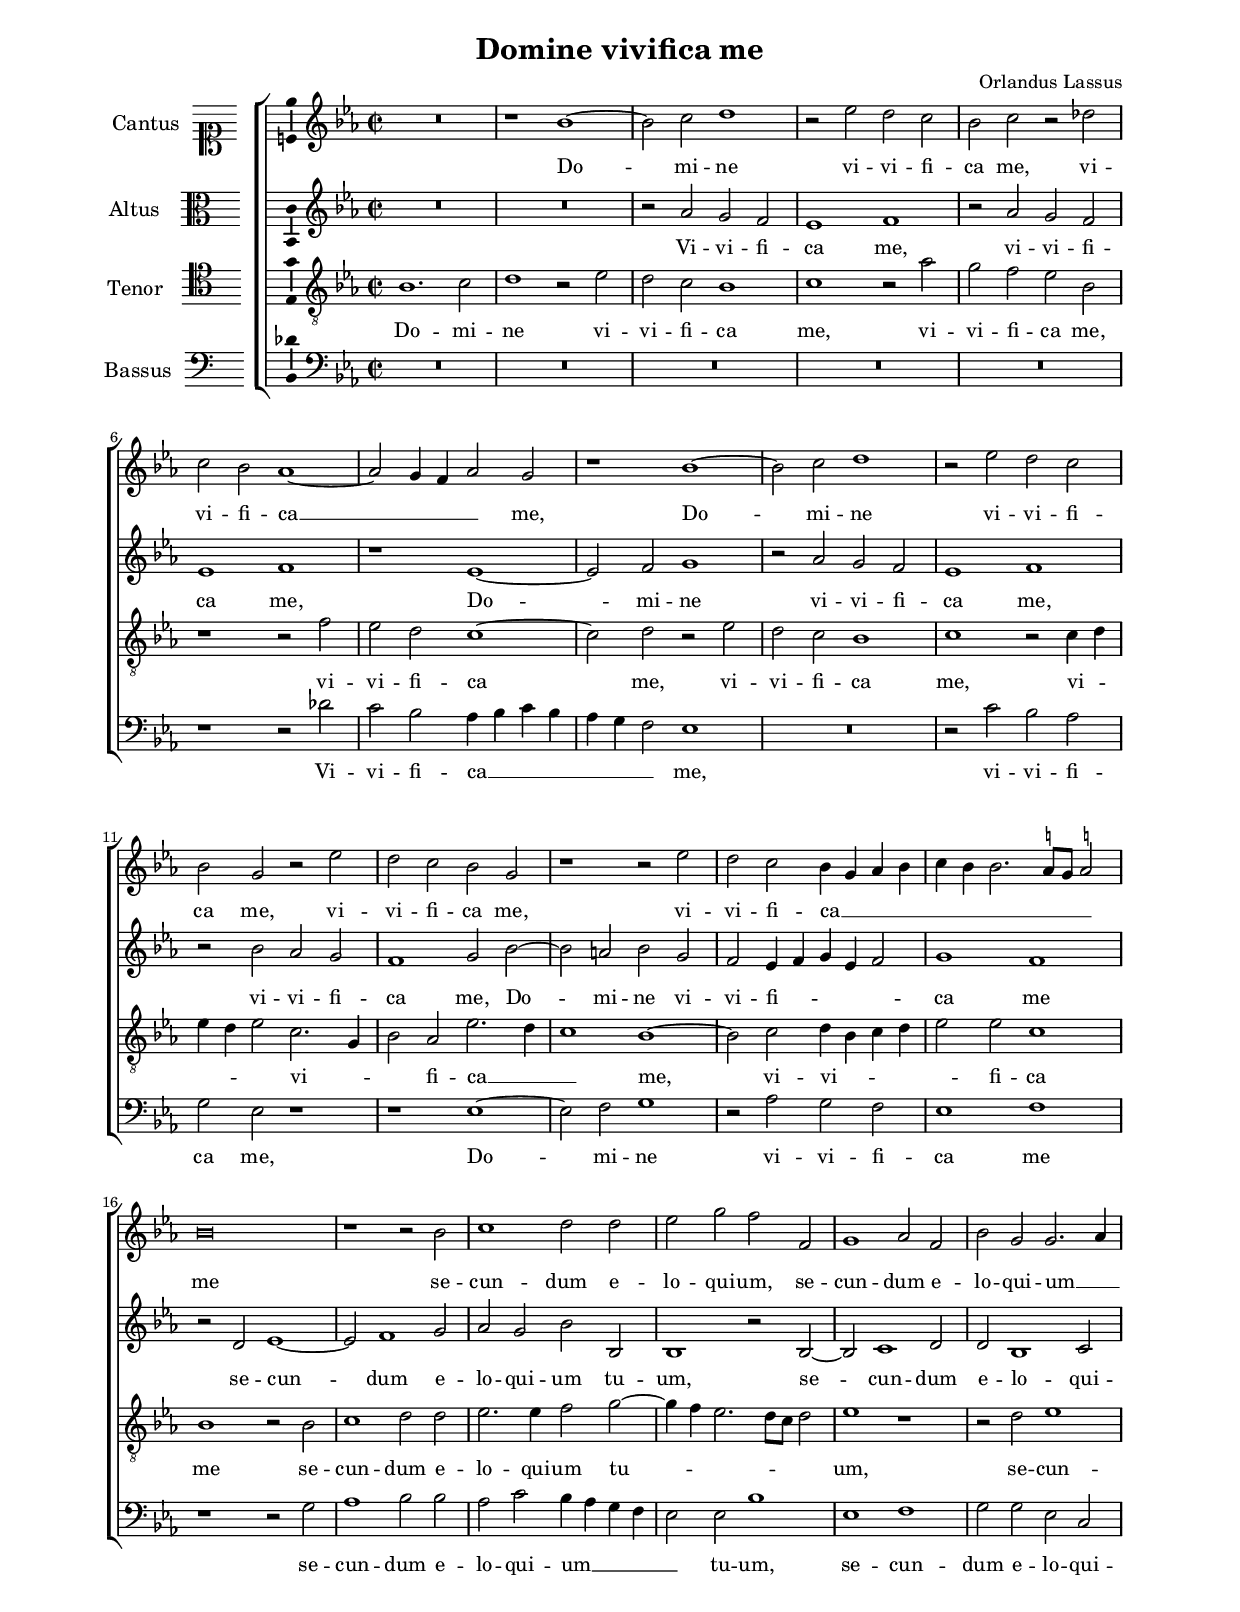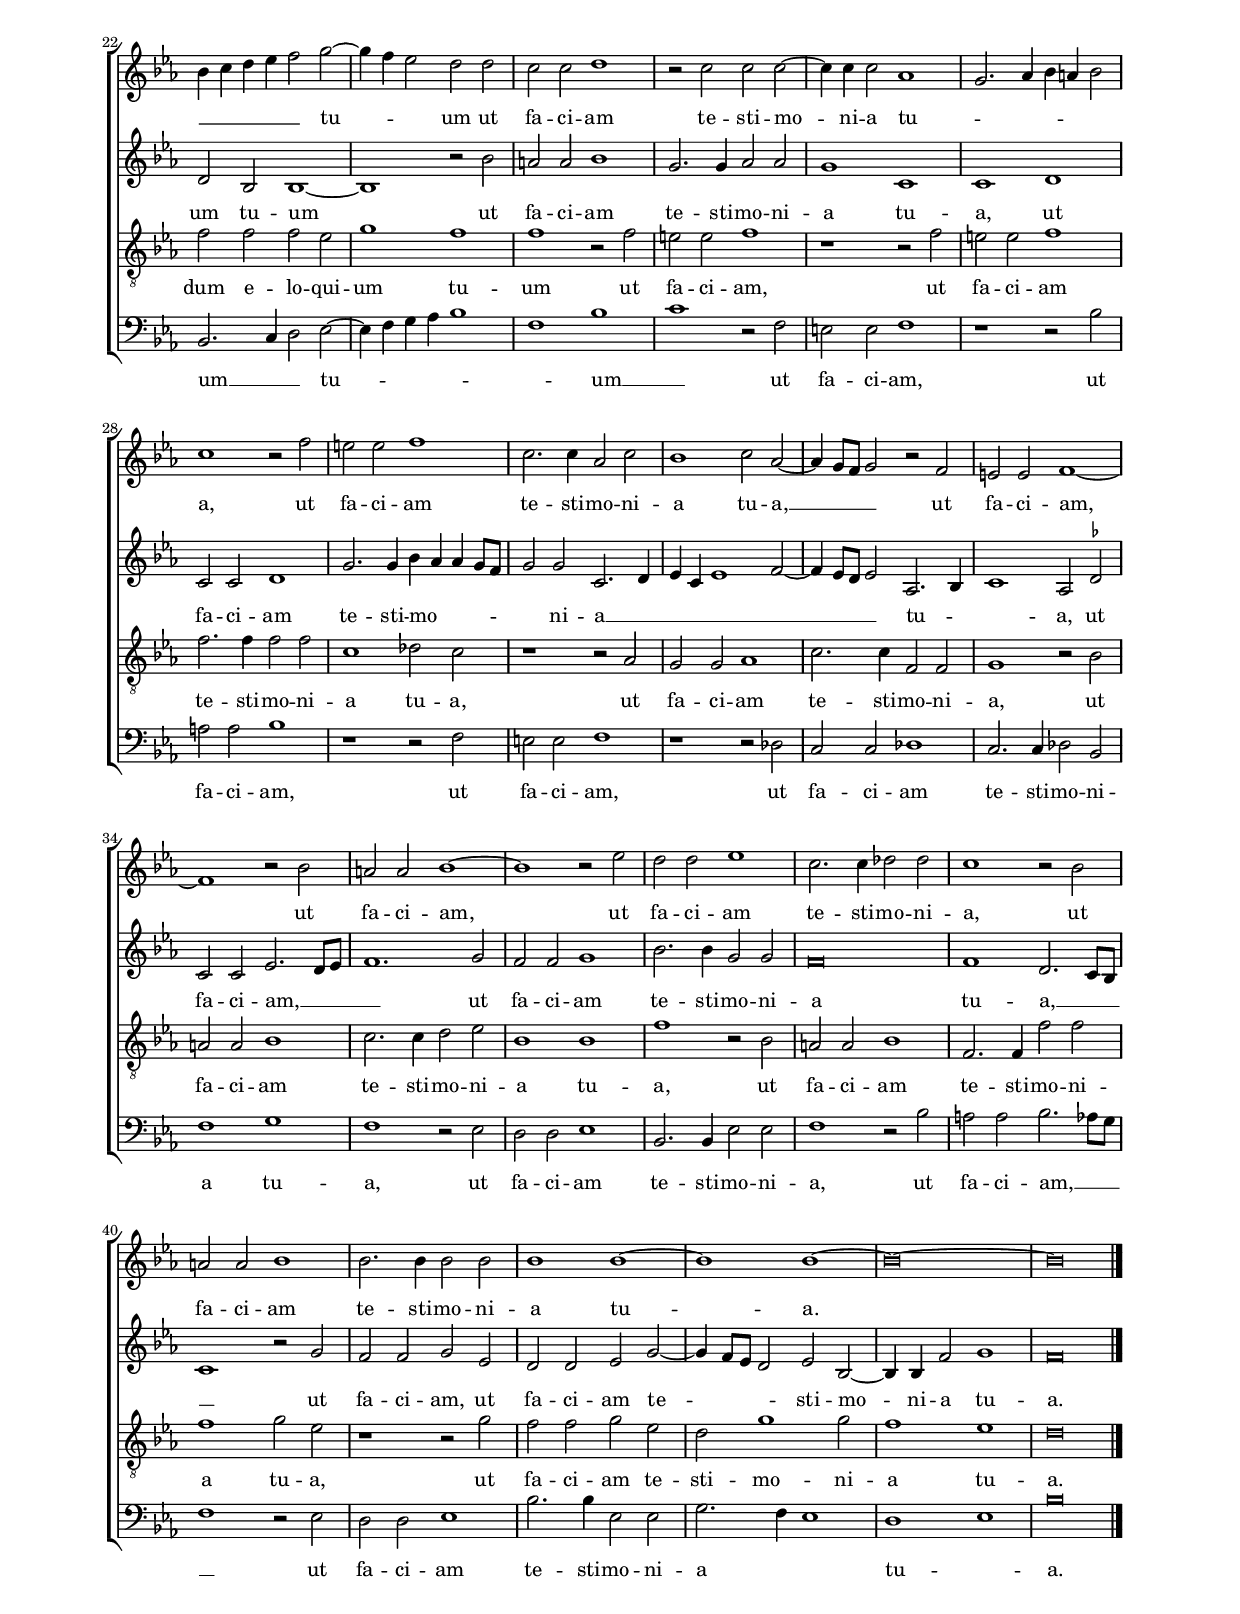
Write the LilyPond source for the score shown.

\header
{
  title="Domine vivifica me"
  composer="Orlandus Lassus"
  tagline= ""
}

\version "2.24.1"
\include "deutsch.ly"
#(set-global-staff-size 16)
% #(set-default-paper-size "letter")
#(ly:set-option 'point-and-click #f)

	
global = {
	\key c \major
	\time 2/2 \set Score.measureLength = #(ly:make-moment 2/1)
	\skip 1*2*45 \bar "|."
	}

	ficta = { \once \set suggestAccidentals = ##t }
	
	forget = #(define-music-function (music) (ly:music?) #{
		\accidentalStyle forget
		$music
		\accidentalStyle default
		#})
	
	m = \melisma
	me = \melismaEnd


\paper
	{
	top-margin = 1.7 \cm
	bottom-margin = 1.7 \cm
	left-margin = 2 \cm
	right-margin = 2 \cm
	ragged-bottom = ##f
	ragged-last-bottom = ##f
	print-page-number = ##f
	system-system-spacing = #'((basic-distance . 18) (minimum-distance . 12) (padding . 6) (strechability . 150))
	systems-per-page = 4
%	min-systems-per-page = 3
	}


incipitcantus = \markup { \score {
	{
	\set Staff.instrumentName = \markup { \fontsize #1 "Cantus" }
	\key c \major
	\clef soprano
	s4 \bar ""
	}
	\layout  {
	raggedright = ##t
	indent = 1.5 \cm
	line-width = 2.5\cm
	\context { \Staff \remove Time_signature_engraver }
	\override Staff.Clef.Y-extent = #'(0 . 0)
	}} \hspace #1 }
	
      
incipitaltus = \markup { \score {
	{
	\set Staff.instrumentName = \markup { \fontsize #1 "Altus" }
	\key c \major
	\clef alto
	s4 \bar ""
	}
	\layout  {
	raggedright = ##t
	indent = 1.5 \cm
	line-width = 2.5\cm
	\context { \Staff \remove Time_signature_engraver }
	\override Staff.Clef.Y-extent = #'(0 . 0)
	}} \hspace #1 }


incipittenor = \markup { \score {
	{
	\set Staff.instrumentName = \markup { \fontsize #1 "Tenor" }
	\key c \major
	\clef tenor
	s4 \bar ""
	}
	\layout  {
	raggedright = ##t
	indent = 1.5 \cm
	line-width = 2.5\cm
	\context { \Staff \remove Time_signature_engraver }
	\override Staff.Clef.Y-extent = #'(0 . 0)
	}} \hspace #1 }


incipitbassus = \markup { \score {
	{
	\set Staff.instrumentName = \markup { \fontsize #1 "Bassus" }
	\key c \major
	\clef bass
	s4 \bar ""
	}
	\layout  {
	raggedright = ##t
	indent = 1.5 \cm
	line-width = 2.5\cm
	\context { \Staff \remove Time_signature_engraver }
	\override Staff.Clef.Y-extent = #'(0 . 0)
	}} \hspace #1 }


cantus =  \relative c''
	{
	R\breve
	r1 g~
	g2 a h1
	r2 c h a
%5
	g2 a r b |
	a2 g f1~
	f2 \m e4 d f2 \me e
	r1 g~
	g2 a h1
%10
	r2 c h a |
	g2 e r c'
	h2 a g e
	r1 r2 c'
	h2 a g4 \m e f g
%15
	a4 g g2. \ficta fis8 e \ficta fis!2 \me |
	g\breve
	r1 r2 g
	a1 h2 h
	c2 e d d,
%20
	e1 f2 d |
	g2 e e2. \m f4
	g4 a h c d2 \me e~
	e4 \m d c2 \me h h
	a2 a h1
%25
	r2 a a a~ |
	a4 a a2 f1 \m
	e2. f4 g fis g2 \me
	a1 r2 d
	cis2 cis d1
%30
	a2. a4 f2 a |
	g1 a2 f~
	f4 \m e8 d e2 \me r d
	cis2 cis d1~
	d1 r2 g
%35
	fis2 fis g1~ |
	g1 r2 c
	h2 h c1
	a2. a4 b2 b
	a1 r2 g
%40
	fis2 fis g1 |
	g2. g4 g2 g
	g1 g~
	g1 g1~
	g\breve~
%45
	g\breve |
	}


altus =  \relative c'
	{
	R\breve
	R\breve
	r2 f e d
	c1 d
%5
	r2 f e d |
	c1 d
	r1 c~
	c2 d e1
	r2 f e d
%10
	c1 d |
	r2 g f e
	d1 e2 g~
	g2 fis g e
	d2 c4 \m d e c d2 \me
%15
	e1 d |
	r2 h c1~
	c2 d1 e2
	f2 e g g,
	g1 r2 g~
%20
	g2 a1 h2 |
	h2 g1 a2
	h2 g g1~
	g1 r2 g'
	fis2 fis g1
%25
	e2. e4 f2 f |
	e1 a,
	a1 h
	a2 a h1
	e2. e4 g \m f f e8 d
%30
	e2 \me e a,2. \m h4 |
	c4 a c1 d2~
	d4 c8 h c2 \me f,2. \m g4
	a1 \me f2 \ficta b
	a2 a c2. \m h8 c
%35
	d1. \me e2 |
	d2 d e1
	g2. g4 e2 e
	d\breve
	d1 h2. \m a8 g
%40
	a1 \me r2 e' |
	d2 d e c
	h2 h c e~
	e4 \m d8 c h2 \me c g~
	g4 g d'2 e1
%45
	d\breve |
	}


tenor =  \relative c'
	{
	g1. a2
	h1 r2 c
	h2 a g1
	a1 r2 f'
%5
	e2 d c g |
	r1 r2 d'
	c2 h a1~
	a2 h r c
	h2 a g1
%10
	a1 r2 a4 \m h |
	c4 h c2 \me a2. \m e4
	g2 \me f c'2. \m h4
	a1 \me g~
	g2 a h4 \m g a h
%15
	c2 \me c a1 |
	g1 r2 g
	a1 h2 h
	c2. c4 d2 e~
	e4 \m d c2. h8 a h2 \me
%20
	c1 r |
	r2 h c1
	d2 d d c
	e1 d
	d1 r2 d
%25
	cis2 cis d1 |
	r1 r2 d
	cis2 cis d1
	d2. d4 d2 d
	a1 b2 a
%30
	r1 r2 f |
	e2 e f1
	a2. a4 d,2 d
	e1 r2 g
	fis2 fis g1
%35
	a2. a4 h2 c |
	g1 g
	d'1 r2 g,
	fis2 fis g1
	d2. d4 d'2 d
%40
	d1 e2 c |
	r1 r2 e
	d2 d e c
	h2 e1 e2
	d1 c
%45
	h\breve |
	}


bassus  =  \relative c
	{
	R\breve
	R\breve
	R\breve
	R\breve
%5
	R\breve |
	r1 r2 b'
	a2 g f4 \m g a g
	f4 e d2 \me c1
	R\breve
%10
	r2 a' g f |
	e2 c r1
	r1 c~
	c2 d e1
	r2 f e d
%15
	c1 d |
	r1 r2 e
	f1 g2 g
	f2 a g4 \m f e d
	c2 \me c g'1
%20
	c,1 d |
	e2 e c a
	g2. \m a4 h2 \me c~
	c4 \m d e f g1
	d1 \me g \m
%25
	a1 \me r2 d, |
	cis2 cis d1
	r1 r2 g
	fis2 fis g1
	r1 r2 d
%30
	cis2 cis d1 |
	r1 r2 b
	a2 a b1
	a2. a4 b2 g
	d'1 e
%35
	d1 r2 c |
	h2 h c1
	g2. g4 c2 c
	d1 r2 g
	fis2 fis g2. \m f8 e
%40
	d1 \me r2 c |
	h2 h c1
	g'2. g4 c,2 c
	e2. \m d4 c1 \me
	h1 \m c \me
%45
	g'\breve |
	}

lyricscantus = \lyricmode {
	Do -- mi -- ne vi -- vi -- fi -- ca me,
	vi -- vi -- fi -- ca __ me,
	Do -- mi -- ne vi -- vi -- fi -- ca me,
	vi -- vi -- fi -- ca me,
	vi -- vi -- fi -- ca __ me
	se -- cun -- dum e -- lo -- qui -- um,
	se -- cun -- dum e -- lo -- qui -- um __ tu -- um
	ut fa -- ci -- am te -- sti -- mo -- ni -- a tu -- a,
	ut fa -- ci -- am te -- sti -- mo -- ni -- a tu -- a, __
	ut fa -- ci -- am,
	ut fa -- ci -- am,
	ut fa -- ci -- am te -- sti -- mo -- ni -- a,
	ut fa -- ci -- am te -- sti -- mo -- ni -- a tu -- a.
	}


lyricsaltus = \lyricmode {
	Vi -- vi -- fi -- ca me,
	vi -- vi -- fi -- ca me,
	Do -- mi -- ne vi -- vi -- fi -- ca me,
	vi -- vi -- fi -- ca me,
	Do -- mi -- ne vi -- vi -- fi -- ca me
	se -- cun -- dum e -- lo -- qui -- um tu -- um,
	se -- cun -- dum e -- lo -- qui -- um tu -- um
	ut fa -- ci -- am te -- sti -- mo -- ni -- a tu -- a,
	ut fa -- ci -- am te -- sti -- mo -- ni -- a __ tu -- a,
	ut fa -- ci -- am, __
	ut fa -- ci -- am te -- sti -- mo -- ni -- a tu -- a, __
	ut fa -- ci -- am,
	ut fa -- ci -- am te -- sti -- mo -- ni -- a tu -- a.
	}


lyricstenor = \lyricmode {
	Do -- mi -- ne vi -- vi -- fi -- ca me,
	vi -- vi -- fi -- ca me,
	vi -- vi -- fi -- ca me,
	vi -- vi -- fi -- ca me,
	vi -- vi -- fi -- ca __ me,
	vi -- vi -- fi -- ca me
	se -- cun -- dum e -- lo -- qui -- um tu -- um,
	se -- cun -- dum e -- lo -- qui -- um tu -- um
	ut fa -- ci -- am,
	ut fa -- ci -- am te -- sti -- mo -- ni -- a tu -- a,
	ut fa -- ci -- am te -- sti -- mo -- ni -- a,
	ut fa -- ci -- am te -- sti -- mo -- ni -- a tu -- a,
	ut fa -- ci -- am te -- sti -- mo -- ni -- a tu -- a,
	ut fa -- ci -- am te -- sti -- mo -- ni -- a tu -- a.
	}


lyricsbassus = \lyricmode {
	Vi -- vi -- fi -- ca __ me,
	vi -- vi -- fi -- ca me,
	Do -- mi -- ne vi -- vi -- fi -- ca me
	se -- cun -- dum e -- lo -- qui -- um __ tu -- um,
	se -- cun -- dum e -- lo -- qui -- um __ tu -- um __
	ut fa -- ci -- am,
	ut fa -- ci -- am,
	ut fa -- ci -- am,
	ut fa -- ci -- am te -- sti -- mo -- ni -- a tu -- a,
	ut fa -- ci -- am te -- sti -- mo -- ni -- a,
	ut fa -- ci -- am, __
	ut fa -- ci -- am te -- sti -- mo -- ni -- a tu -- a.
	}


\score
{  
	\transpose c es {
	\new ChoirStaff \with { \override StaffGrouper.staff-staff-spacing.basic-distance = #12 }
	<<

	\new Staff << \global
	\new Voice="v1" {
		\set Staff.instrumentName=\incipitcantus
		\set Staff.midiInstrument = "reed organ"
		\clef violin
		\cantus }
	\new Lyrics \lyricsto "v1" {\lyricscantus }
	>>


	\new Staff << \global
	\new Voice="v2" {
		\set Staff.instrumentName=\incipitaltus
		\set Staff.midiInstrument = "reed organ"
		\clef violin
		\altus}
	\new Lyrics \lyricsto "v2" {\lyricsaltus }
	>>


	\new Staff << \global
	\new Voice="v3" {
		\set Staff.instrumentName=\incipittenor
		\set Staff.midiInstrument = "reed organ"
		\clef "G_8"
		\tenor }
	\new Lyrics \lyricsto "v3" {\lyricstenor }
	>>


	\new Staff << \global
	\new Voice="v4" {
		\set Staff.instrumentName=\incipitbassus
		\set Staff.midiInstrument = "reed organ"
		\clef "bass" 
		\bassus }
	\new Lyrics \lyricsto "v4" {\lyricsbassus}
	>>

	>>
	} % transpose

	\layout
	{
	indent = 2.5 \cm
	\context { \Lyrics \override VerticalAxisGroup.nonstaff-relatedstaff-spacing.padding = #1.5 }
	\context { \Staff \override TimeSignature.break-visibility = #end-of-line-invisible }
	\context { \Staff \consists Ambitus_engraver }
	\context { \Voice \override NoteHead.style = #'baroque }
	}

\midi
	{
	\tempo 2 = 90
	}
	
}


% EOF
